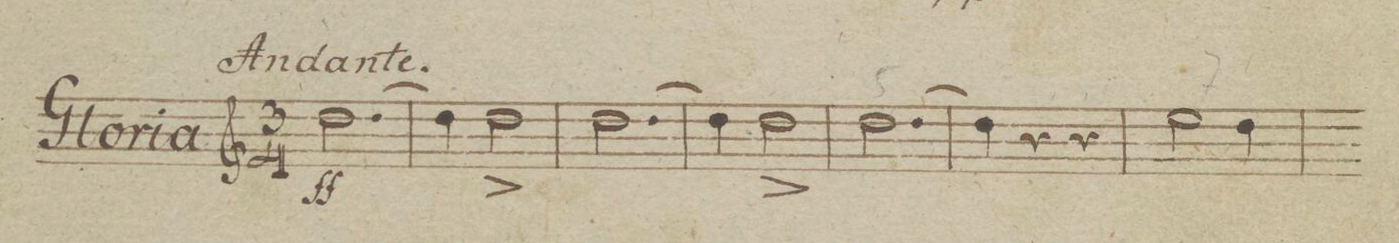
**kern	**dynam
*I"Corno Primo in Es.	*
*clefG2	*
*k[b-e-]	*
*M3/4	*
[2.f\	ff
=2	=2
4f\]	.
2f^<\	.
=3	=3
[2.f\	.
=4	=4
4f\]	.
2f^<\	.
=5	=5
[2.f\	.
=6	=6
4f\]	.
4r	.
4r	.
=7	=7
2g\	.
4f\	.
=8	=8
*-	*-
